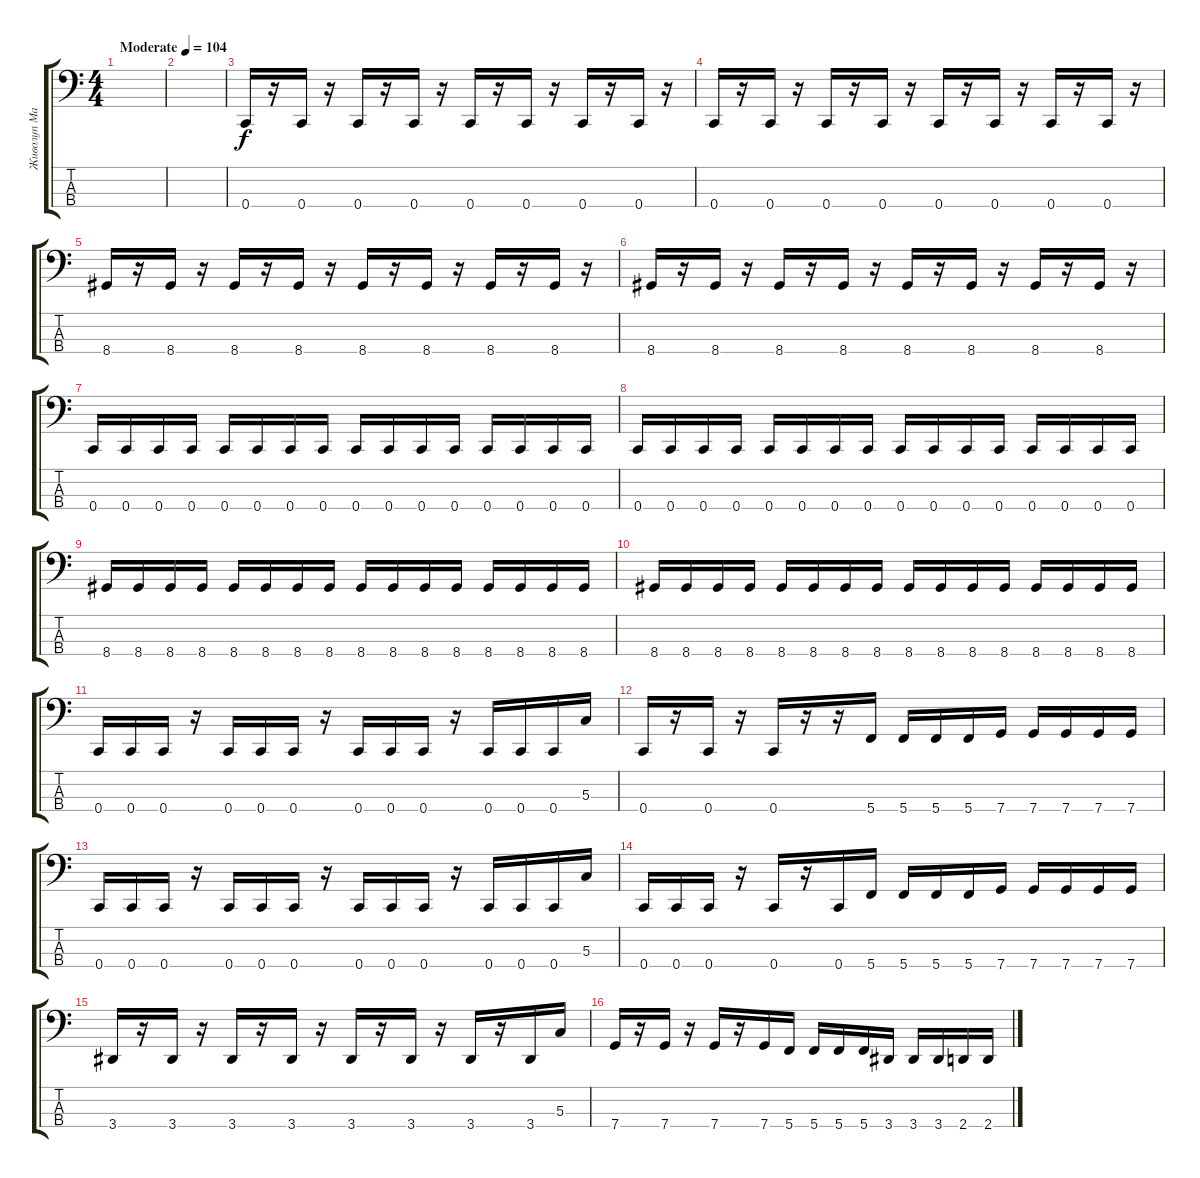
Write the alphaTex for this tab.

\track ("Живолуп Максим" "Живолуп Ма") {instrument electricbasspick}
\staff {score tabs}
\tuning (F2 C2 G1 C1) {hide}
\ts (4 4)
\tempo (104 "Moderate")
\clef f4
\ks c
|
|
0.4.16 r.16 0.4.16 r.16 0.4.16 r.16 0.4.16 r.16 0.4.16 r.16 0.4.16 r.16 0.4.16 r.16 0.4.16 r.16 |
0.4.16 r.16 0.4.16 r.16 0.4.16 r.16 0.4.16 r.16 0.4.16 r.16 0.4.16 r.16 0.4.16 r.16 0.4.16 r.16 |
8.4.16 r.16 8.4.16 r.16 8.4.16 r.16 8.4.16 r.16 8.4.16 r.16 8.4.16 r.16 8.4.16 r.16 8.4.16 r.16 |
8.4.16 r.16 8.4.16 r.16 8.4.16 r.16 8.4.16 r.16 8.4.16 r.16 8.4.16 r.16 8.4.16 r.16 8.4.16 r.16 |
0.4.16 0.4.16 0.4.16 0.4.16 0.4.16 0.4.16 0.4.16 0.4.16 0.4.16 0.4.16 0.4.16 0.4.16 0.4.16 0.4.16 0.4.16 0.4.16 |
0.4.16 0.4.16 0.4.16 0.4.16 0.4.16 0.4.16 0.4.16 0.4.16 0.4.16 0.4.16 0.4.16 0.4.16 0.4.16 0.4.16 0.4.16 0.4.16 |
8.4.16 8.4.16 8.4.16 8.4.16 8.4.16 8.4.16 8.4.16 8.4.16 8.4.16 8.4.16 8.4.16 8.4.16 8.4.16 8.4.16 8.4.16 8.4.16 |
8.4.16 8.4.16 8.4.16 8.4.16 8.4.16 8.4.16 8.4.16 8.4.16 8.4.16 8.4.16 8.4.16 8.4.16 8.4.16 8.4.16 8.4.16 8.4.16 |
0.4.16 0.4.16 0.4.16 r.16 0.4.16 0.4.16 0.4.16 r.16 0.4.16 0.4.16 0.4.16 r.16 0.4.16 0.4.16 0.4.16 5.3.16 |
0.4.16 r.16 0.4.16 r.16 0.4.16 r.16 r.16 5.4.16 5.4.16 5.4.16 5.4.16 7.4.16 7.4.16 7.4.16 7.4.16 7.4.16 |
0.4.16 0.4.16 0.4.16 r.16 0.4.16 0.4.16 0.4.16 r.16 0.4.16 0.4.16 0.4.16 r.16 0.4.16 0.4.16 0.4.16 5.3.16 |
0.4.16 0.4.16 0.4.16 r.16 0.4.16 r.16 0.4.16 5.4.16 5.4.16 5.4.16 5.4.16 7.4.16 7.4.16 7.4.16 7.4.16 7.4.16 |
3.4.16 r.16 3.4.16 r.16 3.4.16 r.16 3.4.16 r.16 3.4.16 r.16 3.4.16 r.16 3.4.16 r.16 3.4.16 5.3.16 |
7.4.16 r.16 7.4.16 r.16 7.4.16 r.16 7.4.16 5.4.16 5.4.16 5.4.16 5.4.16 3.4.16 3.4.16 3.4.16 2.4.16 2.4.16
